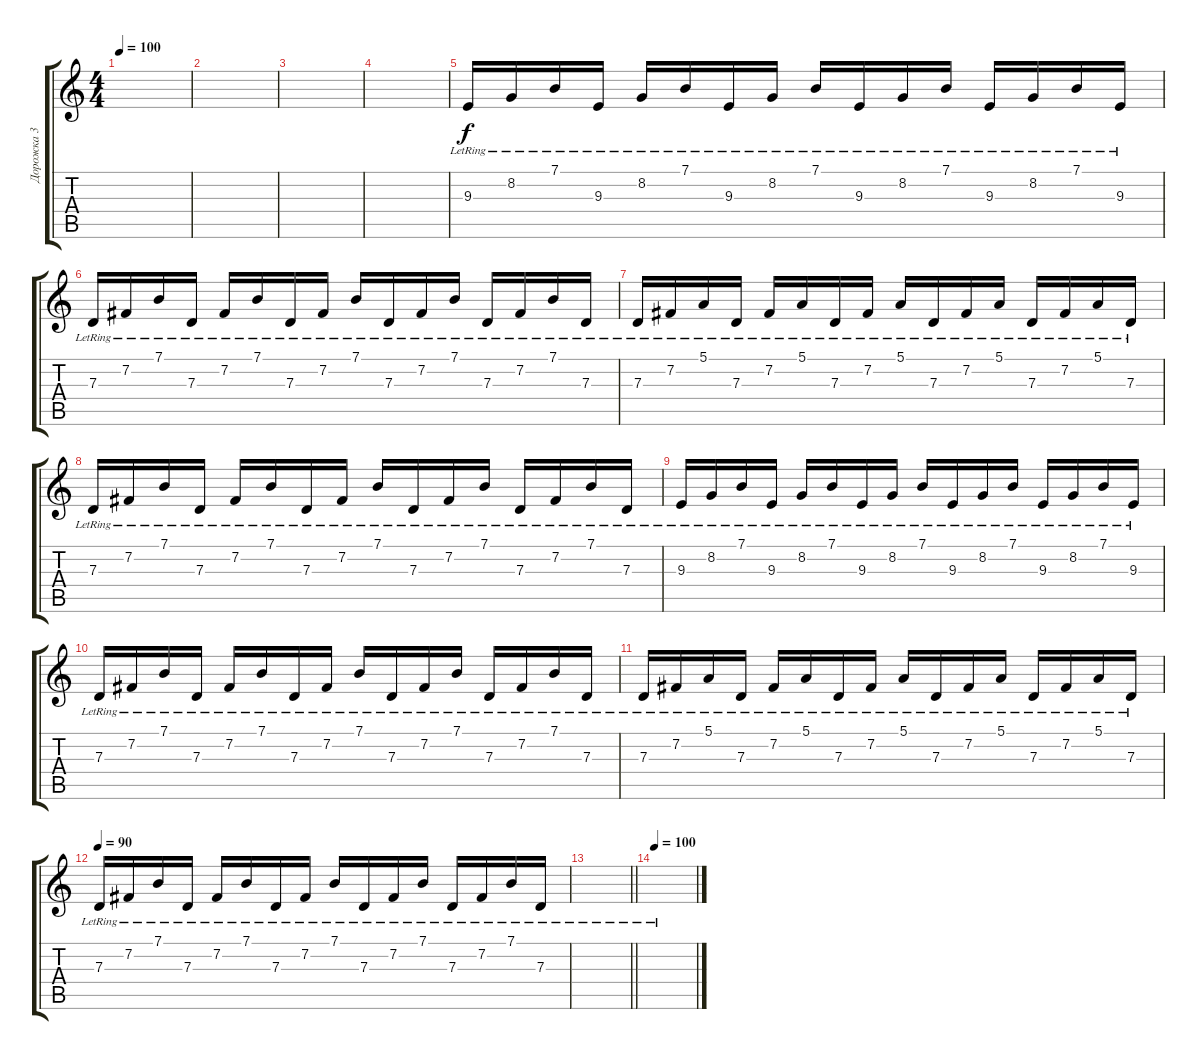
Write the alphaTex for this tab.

\track ("Дорожка 3" "Дорожка 3") {instrument acousticgrandpiano}
\staff {score tabs}
\tuning (E4 B3 G3 D3 A2 E2) {hide}
\ts (4 4)
\tempo 100
\clef g2
\ks c
|
|
|
|
9.3{lr}.16 8.2{lr}.16 7.1{lr}.16 9.3{lr}.16 8.2{lr}.16 7.1{lr}.16 9.3{lr}.16 8.2{lr}.16 7.1{lr}.16 9.3{lr}.16 8.2{lr}.16 7.1{lr}.16 9.3{lr}.16 8.2{lr}.16 7.1{lr}.16 9.3{lr}.16 |
7.3{lr}.16 7.2{lr}.16 7.1{lr}.16 7.3{lr}.16 7.2{lr}.16 7.1{lr}.16 7.3{lr}.16 7.2{lr}.16 7.1{lr}.16 7.3{lr}.16 7.2{lr}.16 7.1{lr}.16 7.3{lr}.16 7.2{lr}.16 7.1{lr}.16 7.3{lr}.16 |
7.3{lr}.16 7.2{lr}.16 5.1{lr}.16 7.3{lr}.16 7.2{lr}.16 5.1{lr}.16 7.3{lr}.16 7.2{lr}.16 5.1{lr}.16 7.3{lr}.16 7.2{lr}.16 5.1{lr}.16 7.3{lr}.16 7.2{lr}.16 5.1{lr}.16 7.3{lr}.16 |
7.3{lr}.16 7.2{lr}.16 7.1{lr}.16 7.3{lr}.16 7.2{lr}.16 7.1{lr}.16 7.3{lr}.16 7.2{lr}.16 7.1{lr}.16 7.3{lr}.16 7.2{lr}.16 7.1{lr}.16 7.3{lr}.16 7.2{lr}.16 7.1{lr}.16 7.3{lr}.16 |
9.3{lr}.16 8.2{lr}.16 7.1{lr}.16 9.3{lr}.16 8.2{lr}.16 7.1{lr}.16 9.3{lr}.16 8.2{lr}.16 7.1{lr}.16 9.3{lr}.16 8.2{lr}.16 7.1{lr}.16 9.3{lr}.16 8.2{lr}.16 7.1{lr}.16 9.3{lr}.16 |
7.3{lr}.16 7.2{lr}.16 7.1{lr}.16 7.3{lr}.16 7.2{lr}.16 7.1{lr}.16 7.3{lr}.16 7.2{lr}.16 7.1{lr}.16 7.3{lr}.16 7.2{lr}.16 7.1{lr}.16 7.3{lr}.16 7.2{lr}.16 7.1{lr}.16 7.3{lr}.16 |
7.3{lr}.16 7.2{lr}.16 5.1{lr}.16 7.3{lr}.16 7.2{lr}.16 5.1{lr}.16 7.3{lr}.16 7.2{lr}.16 5.1{lr}.16 7.3{lr}.16 7.2{lr}.16 5.1{lr}.16 7.3{lr}.16 7.2{lr}.16 5.1{lr}.16 7.3{lr}.16 |
\tempo 90
7.3{lr}.16 7.2{lr}.16 7.1{lr}.16 7.3{lr}.16 7.2{lr}.16 7.1{lr}.16 7.3{lr}.16 7.2{lr}.16 7.1{lr}.16 7.3{lr}.16 7.2{lr}.16 7.1{lr}.16 7.3{lr}.16 7.2{lr}.16 7.1{lr}.16 7.3{lr}.16 |
\barLineRight lightlight
|
\tempo 100
